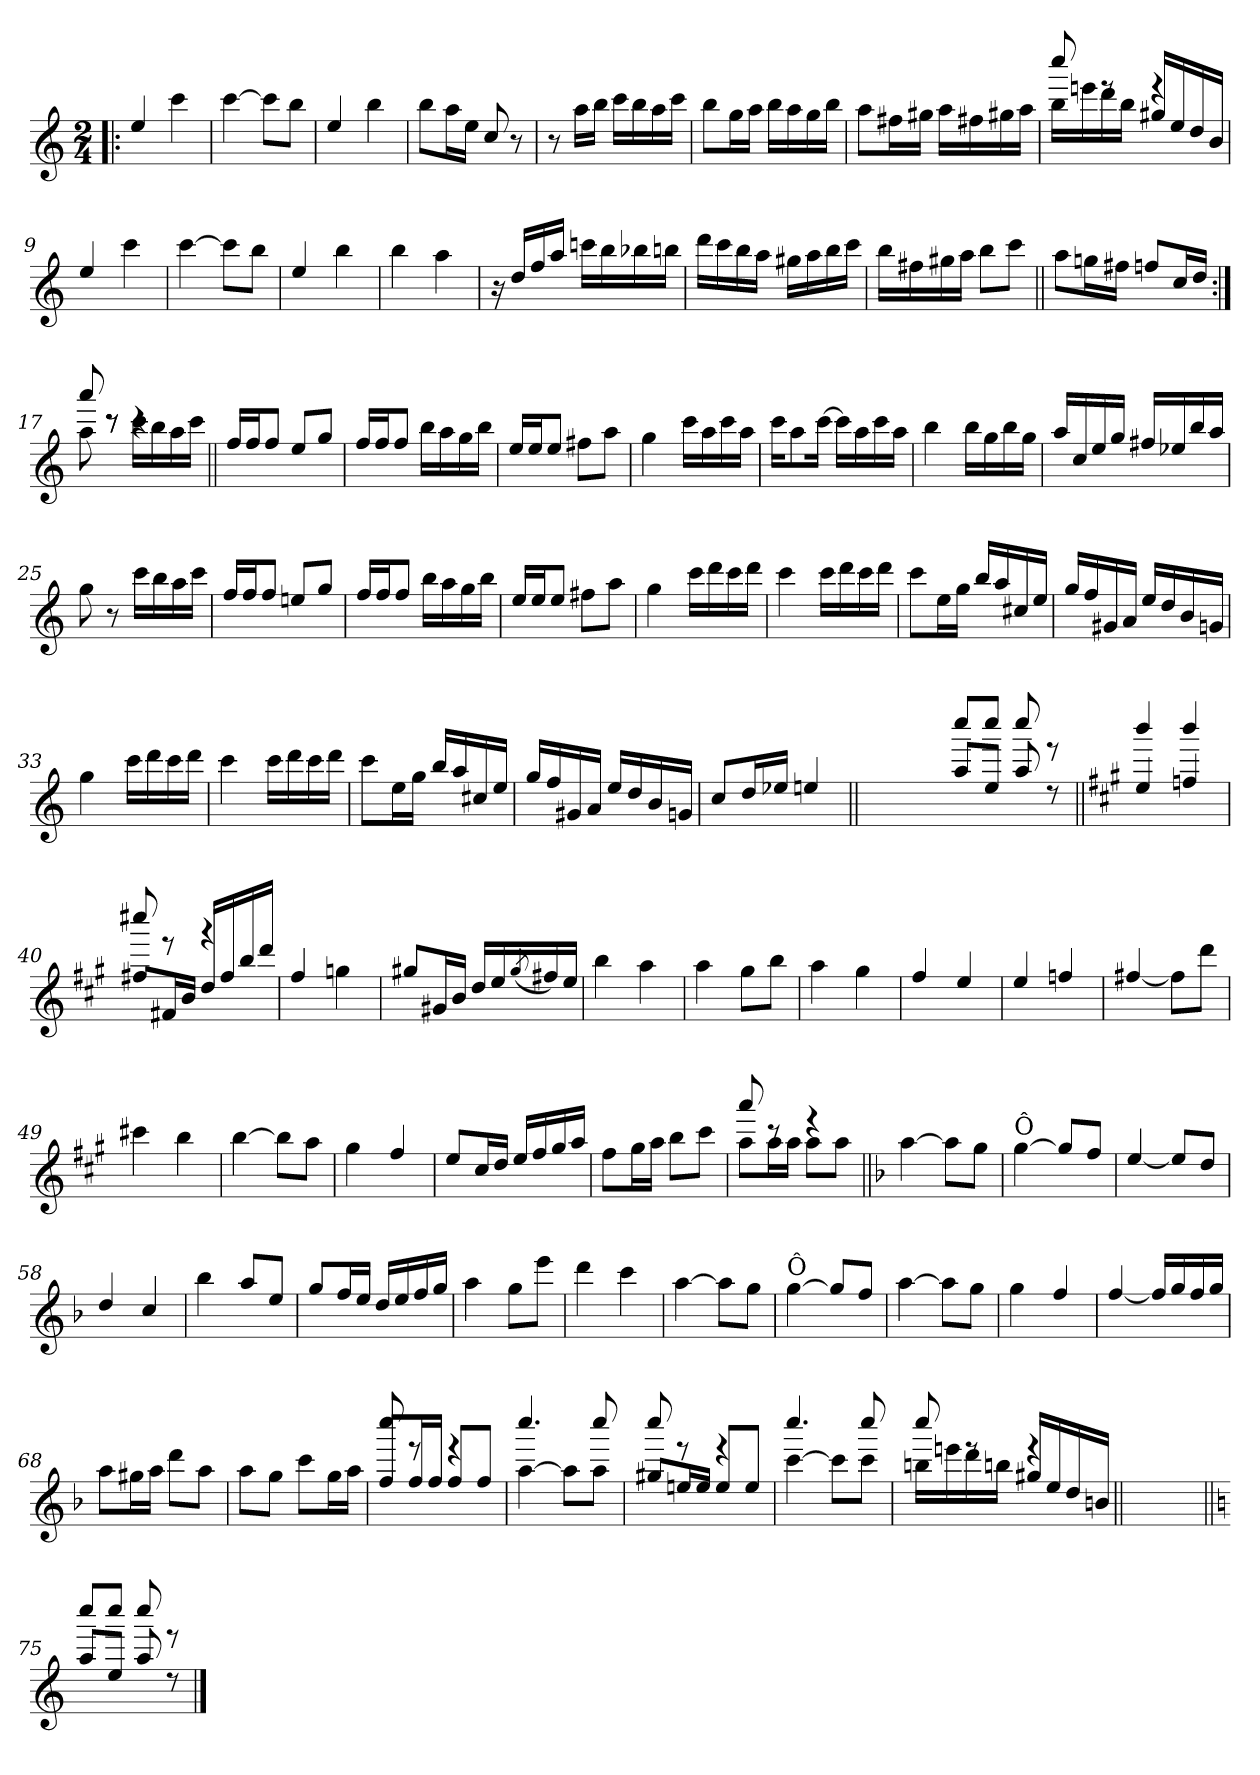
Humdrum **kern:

**kern
*part1
*staff1
*clefG2
*k[]
*C:
*M2/4
=1!|:
4ee/
4ccc\
=2
[4ccc\
8ccc\L]
8bb\J
=3
4ee/
4bb\
=4
8bb\L
16aa\L
16ee\JJ
8cc/
8r
!!LO:LB:g=z
=5
8r
16aa\LL
16bb\JJ
16ccc\LL
16bb\
16aa\
16ccc\JJ
=6
8bb\L
16gg\L
16aa\JJ
16bb\LL
16aa\
16gg\
16bb\JJ
=7
8aa\L
16ff#X\L
16gg#X\JJ
16aa\LL
16ff#X\
16gg#X\
16aa\JJ
=8
*^
16bb\LL	8cccc!/
16eeen\	.
16ddd\	8reee
16bb\JJ	.
16gg#X/LL	4reee
16ee/	.
16dd/	.
16b/JJ	.
*v	*v
=9
4ee/
4ccc\
!!LO:LB:g=z
=10
[4ccc\
8ccc\L]
8bb\J
=11
4ee/
4bb\
=12
4bb\
4aa\
=13
16r
16dd/LL
16ff/
16aa/JJ
16cccn\LL
16bb\
16bb-X\
16bbn\JJ
!!LO:LB:g=z
=14
16ddd\LL
16ccc\
16bb\
16aa\JJ
16gg#X\LL
16aa\
16bb\
16ccc\JJ
=15
16bb\LL
16ff#X\
16gg#X\
16aa\JJ
8bb\L
8ccc\J
=16||
8aa\L
16ggn\L
16ff#X\JJ
8ffn/L
16cc/L
16dd/JJ
=17:|!
*^
8aa\	8aaa!/
8r	8rccc
16ccc\LL	4rccc
16bb\	.
16aa\	.
16ccc\JJ	.
*v	*v
!!LO:LB:g=z
=18||
16ff/LL
16ff/J
8ff/J
8ee/L
8gg/J
=19
16ff/LL
16ff/J
8ff/J
16bb\LL
16aa\
16gg\
16bb\JJ
=20
16ee/LL
16ee/J
8ee/J
8ff#X\L
8aa\J
=21
4gg\
16ccc\LL
16aa\
16ccc\
16aa\JJ
=22
16ccc\KL
8aa\
[16ccc\Jk
16ccc\LL]
16aa\
16ccc\
16aa\JJ
!!LO:LB:g=z
=23
4bb\
16bb\LL
16gg\
16bb\
16gg\JJ
=24
16aa/LL
16cc/
16ee/
16gg/JJ
16ff#X/LL
16ee-X/
16bb/
16aa/JJ
=25
8gg\
8r
16ccc\LL
16bb\
16aa\
16ccc\JJ
=26
16ff/LL
16ff/J
8ff/J
8een/L
8gg/J
!!LO:LB:g=z
=27
16ff/LL
16ff/J
8ff/J
16bb\LL
16aa\
16gg\
16bb\JJ
=28
16ee/LL
16ee/J
8ee/J
8ff#X\L
8aa\J
=29
4gg\
16ccc\LL
16ddd\
16ccc\
16ddd\JJ
=30
4ccc\
16ccc\LL
16ddd\
16ccc\
16ddd\JJ
!!LO:LB:g=z
=31
8ccc\L
16ee\L
16gg\JJ
16bb/LL
16aa/
16cc#X/
16ee/JJ
=32
16gg/LL
16ff/
16g#X/
16a/JJ
16ee/LL
16dd/
16b/
16gn/JJ
=33
4gg\
16ccc\LL
16ddd\
16ccc\
16ddd\JJ
=34
4ccc\
16ccc\LL
16ddd\
16ccc\
16ddd\JJ
!!LO:LB:g=z
=35
8ccc\L
16ee\L
16gg\JJ
16bb/LL
16aa/
16cc#X/
16ee/JJ
=36
16gg/LL
16ff/
16g#X/
16a/JJ
16ee/LL
16dd/
16b/
16gn/JJ
=37
8cc/L
16dd/L
16ee-X/JJ
4een/
=37X371||
2ryy
!!LO:PB:g=z
=38-
*^
8aa/L	8cccc!/L
8ee/J	8cccc!/J
8aa/	8cccc!/
8rdd	8reee
=39||	=39||
*k[f#c#g#]	*
*A:	*
4ee/	4bbb!/
4ffn/	4bbb!/
=40	=40
8ff#X/L	8cccc#X!/
16f#X/L	8reee
16b/JJ	.
16dd/LL	4rggg
16ff#/	.
16bb/	.
16ddd/JJ	.
*v	*v
=41
4ff#/
4ggn\
!!LO:LB:g=z
=42
8gg#X/L
16g#X/L
16b/JJ
16dd/LL
16ee/
(<8qgg#/
16ff#X/)
16ee/JJ
=43
4bb\
4aa\
=44
4aa\
8gg#\L
8bb\J
=45
4aa\
4gg#\
=46
4ff#/
4ee/
!!LO:LB:g=z
=47
4ee/
4ffn/
=48
[4ff#X/
8ff#\L]
8ddd\J
=49
4ccc#X\
4bb\
=50
[4bb\
8bb\L]
8aa\J
=51
4gg#\
4ff#/
!!LO:LB:g=z
=52
8ee/L
16cc#/L
16dd/JJ
16ee/LL
16ff#/
16gg#/
16aa/JJ
=53
8ff#\L
16gg#\L
16aa\JJ
8bb\L
8ccc#\J
=54
*^
8aa\L	8aaa!/
16aa\L	8rccc
16aa\JJ	.
8aa\L	4reee
8aa\J	.
*v	*v
=55||
*k[b-]
*F:
[4aa\
8aa\L]
8gg\J
=56
!LO:TX:a:t=Ô
[4gg\
8gg/L]
8ff/J
!!LO:LB:g=z
=57
[4ee/
8ee/L]
8dd/J
=58
4dd/
4cc/
=59
4bb-\
8aa/L
8ee/J
=60
8gg/L
16ff/L
16ee/JJ
16dd/LL
16ee/
16ff/
16gg/JJ
=61
4aa\
8gg\L
8eee\J
!!LO:LB:g=z
=62
4ddd\
4ccc\
=63
[4aa\
8aa\L]
8gg\J
=64
!LO:TX:a:t=Ô
[4gg\
8gg/L]
8ff/J
=65
[4aa\
8aa\L]
8gg\J
=66
4gg\
4ff/
!!LO:LB:g=z
=67
[4ff/
16ff/LL]
16gg/
16ff/
16gg/JJ
=68
8aa\L
16gg#X\L
16aa\JJ
8ddd\L
8aa\J
=69
8aa\L
8gg\J
8ccc\L
16gg\L
16aa\JJ
=70
*^
8ff/L	8cccc!/
16ff/L	8reee
16ff/JJ	.
8ff/L	4reee
8ff/J	.
=71	=71
[>4aa\	4.cccc!/
8aa\L]	.
8aa\J	8cccc!/
!!LO:LB:g=z	!!
=72	=72
8gg#X/L	8cccc!/
16een/L	8reee
16ee/JJ	.
8ee/L	4reee
8ee/J	.
=73	=73
[>4ccc\	4.cccc!/
8ccc\L]	.
8ccc\J	8cccc!/
=74	=74
16bbn\LL	8cccc!/
16eeen\	.
16ddd\	8reee
16bbn\JJ	.
16gg#X/LL	4reee
16ee/	.
16dd/	.
16bn/JJ	.
*v	*v
=74X742||
2ryy
=75||
*k[]
*C:
*^
8aa/L	8cccc!/L
8ee/J	8cccc!/J
8aa/	8cccc!/
8rdd	8reee
*v	*v
==
*-
